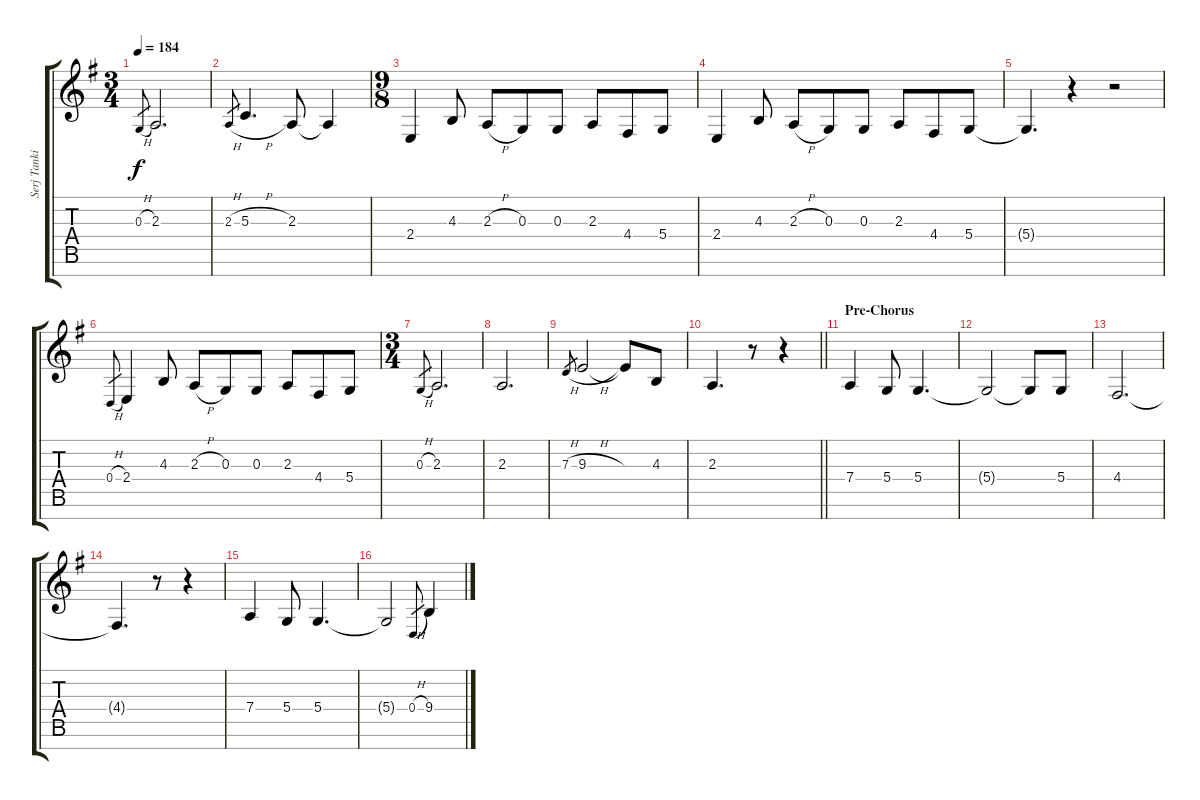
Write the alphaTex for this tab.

\track ("Serj Tankian [Vocals]" "Serj Tanki") {instrument clarinet}
\staff {score tabs}
\tuning (E4 B3 G3 D3 A2 E2 B1) {hide}
\ts (3 4)
\tempo 184
\clef g2
\ks eminor
0.3{h}.8{gr dy f} 2.3.2{d} |
2.3{h}.8{gr} 5.3{h}.4{d} 2.3.8 2.3{t}.4 |
\ts (9 8)
2.4.4 4.3.8 2.3{h}.8 0.3.8 0.3.8 2.3.8 4.4.8 5.4.8 |
2.4.4 4.3.8 2.3{h}.8 0.3.8 0.3.8 2.3.8 4.4.8 5.4.8 |
5.4{t}.4{d} r.4 r.2 |
0.4{h}.8{gr} 2.4.4 4.3.8 2.3{h}.8 0.3.8 0.3.8 2.3.8 4.4.8 5.4.8 |
\ts (3 4)
0.3{h}.8{gr} 2.3.2{d} |
2.3.2{d} |
7.3{h}.8{gr} 9.3{h}.2 9.3{t}.8 4.3.8 |
\barLineRight lightlight
2.3.4{d} r.8 r.4 |
\section ("" "Pre-Chorus")
7.4.4 5.4.8 5.4.4{d} |
5.4{t}.2 5.4{t}.8 5.4.8 |
4.4.2{d} |
4.4{t}.4{d} r.8 r.4 |
7.4.4 5.4.8 5.4.4{d} |
5.4{t}.2 0.4{h}.8{gr} 9.4.4
